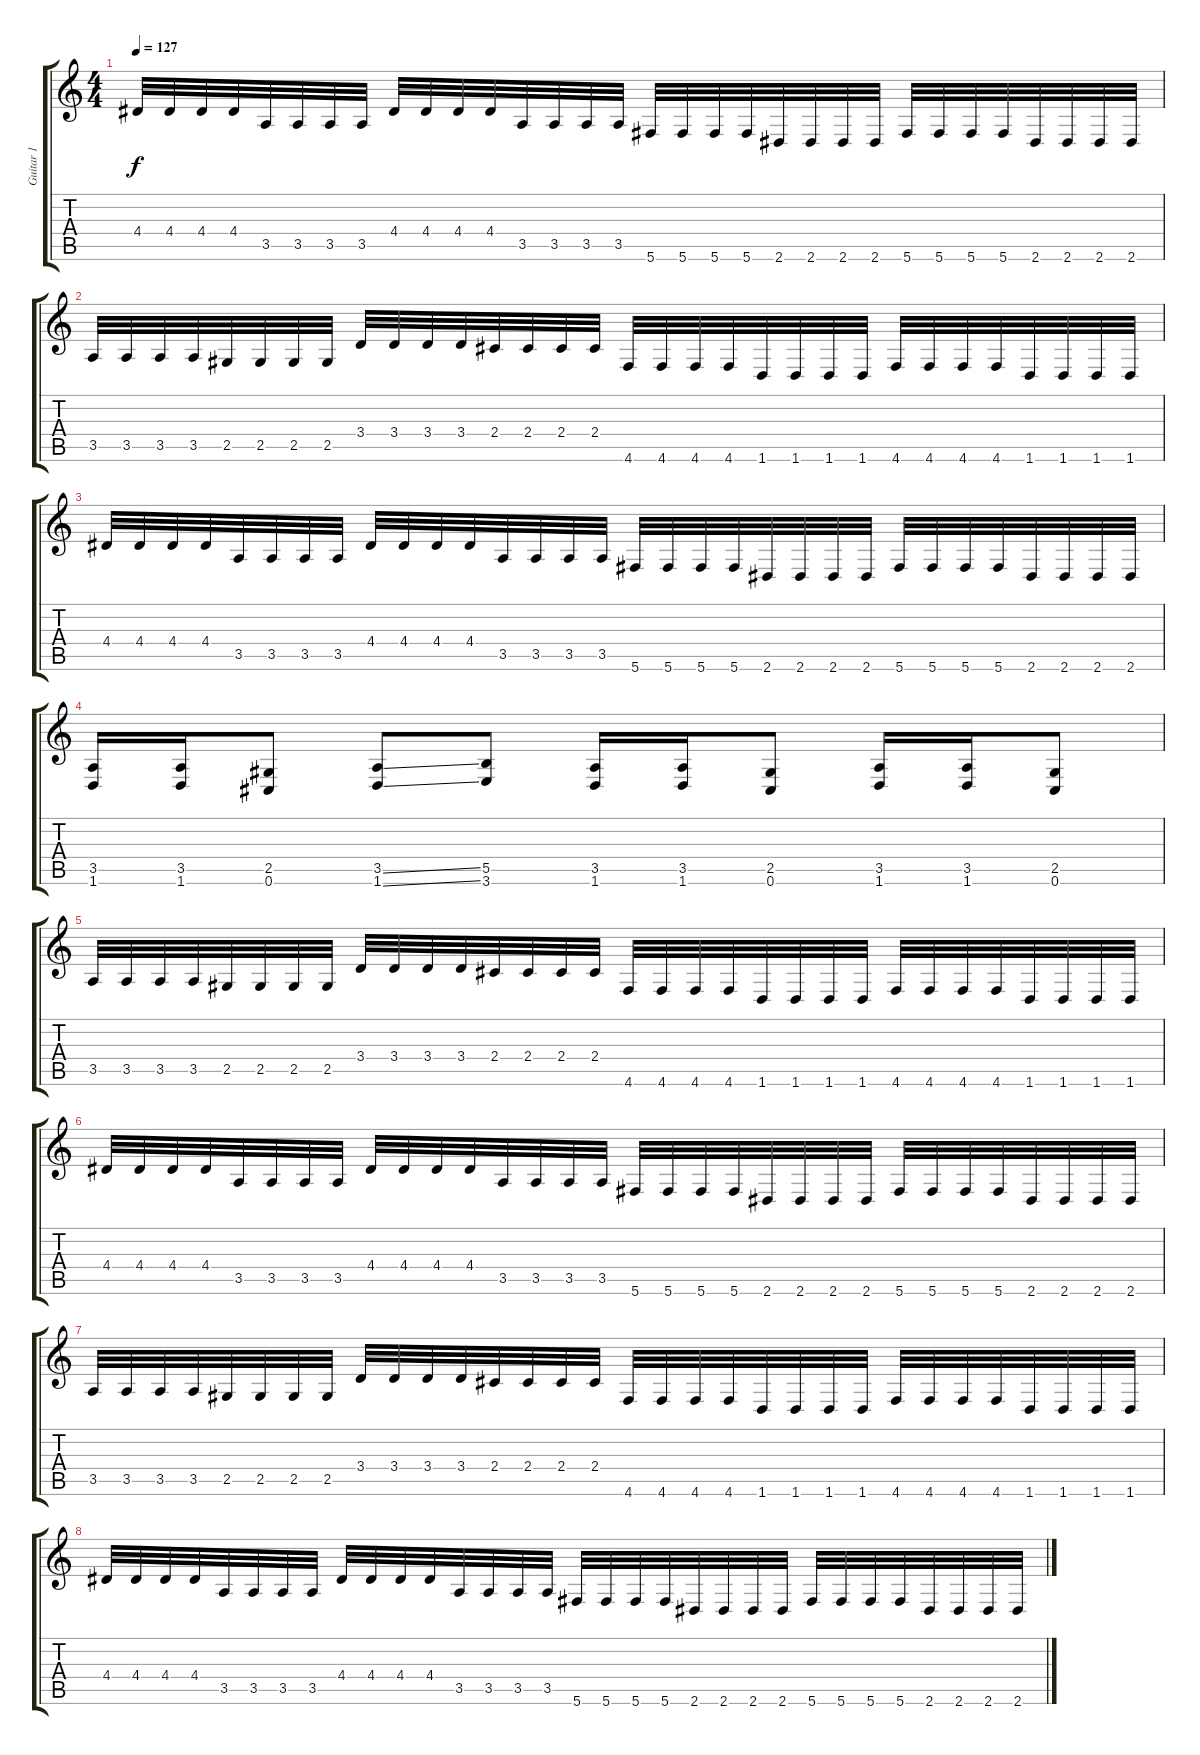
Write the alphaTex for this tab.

\track ("Guitar 1" "Guitar 1") {instrument distortionguitar}
\staff {score tabs}
\tuning (Db4 Ab3 E3 B2 Gb2 Db2) {hide}
\ts (4 4)
\tempo 127
\clef g2
\ks c
4.4.32{dy f} 4.4.32 4.4.32 4.4.32 3.5.32 3.5.32 3.5.32 3.5.32 4.4.32 4.4.32 4.4.32 4.4.32 3.5.32 3.5.32 3.5.32 3.5.32 5.6.32 5.6.32 5.6.32 5.6.32 2.6.32 2.6.32 2.6.32 2.6.32 5.6.32 5.6.32 5.6.32 5.6.32 2.6.32 2.6.32 2.6.32 2.6.32 |
3.5.32 3.5.32 3.5.32 3.5.32 2.5.32 2.5.32 2.5.32 2.5.32 3.4.32 3.4.32 3.4.32 3.4.32 2.4.32 2.4.32 2.4.32 2.4.32 4.6.32 4.6.32 4.6.32 4.6.32 1.6.32 1.6.32 1.6.32 1.6.32 4.6.32 4.6.32 4.6.32 4.6.32 1.6.32 1.6.32 1.6.32 1.6.32 |
4.4.32 4.4.32 4.4.32 4.4.32 3.5.32 3.5.32 3.5.32 3.5.32 4.4.32 4.4.32 4.4.32 4.4.32 3.5.32 3.5.32 3.5.32 3.5.32 5.6.32 5.6.32 5.6.32 5.6.32 2.6.32 2.6.32 2.6.32 2.6.32 5.6.32 5.6.32 5.6.32 5.6.32 2.6.32 2.6.32 2.6.32 2.6.32 |
(3.5 1.6).16 (3.5 1.6).16 (2.5 0.6).8 (3.5{ss} 1.6{ss}).8 (5.5 3.6).8 (3.5 1.6).16 (3.5 1.6).16 (2.5 0.6).8 (3.5 1.6).16 (3.5 1.6).16 (2.5 0.6).8 |
3.5.32 3.5.32 3.5.32 3.5.32 2.5.32 2.5.32 2.5.32 2.5.32 3.4.32 3.4.32 3.4.32 3.4.32 2.4.32 2.4.32 2.4.32 2.4.32 4.6.32 4.6.32 4.6.32 4.6.32 1.6.32 1.6.32 1.6.32 1.6.32 4.6.32 4.6.32 4.6.32 4.6.32 1.6.32 1.6.32 1.6.32 1.6.32 |
4.4.32 4.4.32 4.4.32 4.4.32 3.5.32 3.5.32 3.5.32 3.5.32 4.4.32 4.4.32 4.4.32 4.4.32 3.5.32 3.5.32 3.5.32 3.5.32 5.6.32 5.6.32 5.6.32 5.6.32 2.6.32 2.6.32 2.6.32 2.6.32 5.6.32 5.6.32 5.6.32 5.6.32 2.6.32 2.6.32 2.6.32 2.6.32 |
3.5.32 3.5.32 3.5.32 3.5.32 2.5.32 2.5.32 2.5.32 2.5.32 3.4.32 3.4.32 3.4.32 3.4.32 2.4.32 2.4.32 2.4.32 2.4.32 4.6.32 4.6.32 4.6.32 4.6.32 1.6.32 1.6.32 1.6.32 1.6.32 4.6.32 4.6.32 4.6.32 4.6.32 1.6.32 1.6.32 1.6.32 1.6.32 |
4.4.32 4.4.32 4.4.32 4.4.32 3.5.32 3.5.32 3.5.32 3.5.32 4.4.32 4.4.32 4.4.32 4.4.32 3.5.32 3.5.32 3.5.32 3.5.32 5.6.32 5.6.32 5.6.32 5.6.32 2.6.32 2.6.32 2.6.32 2.6.32 5.6.32 5.6.32 5.6.32 5.6.32 2.6.32 2.6.32 2.6.32 2.6.32
